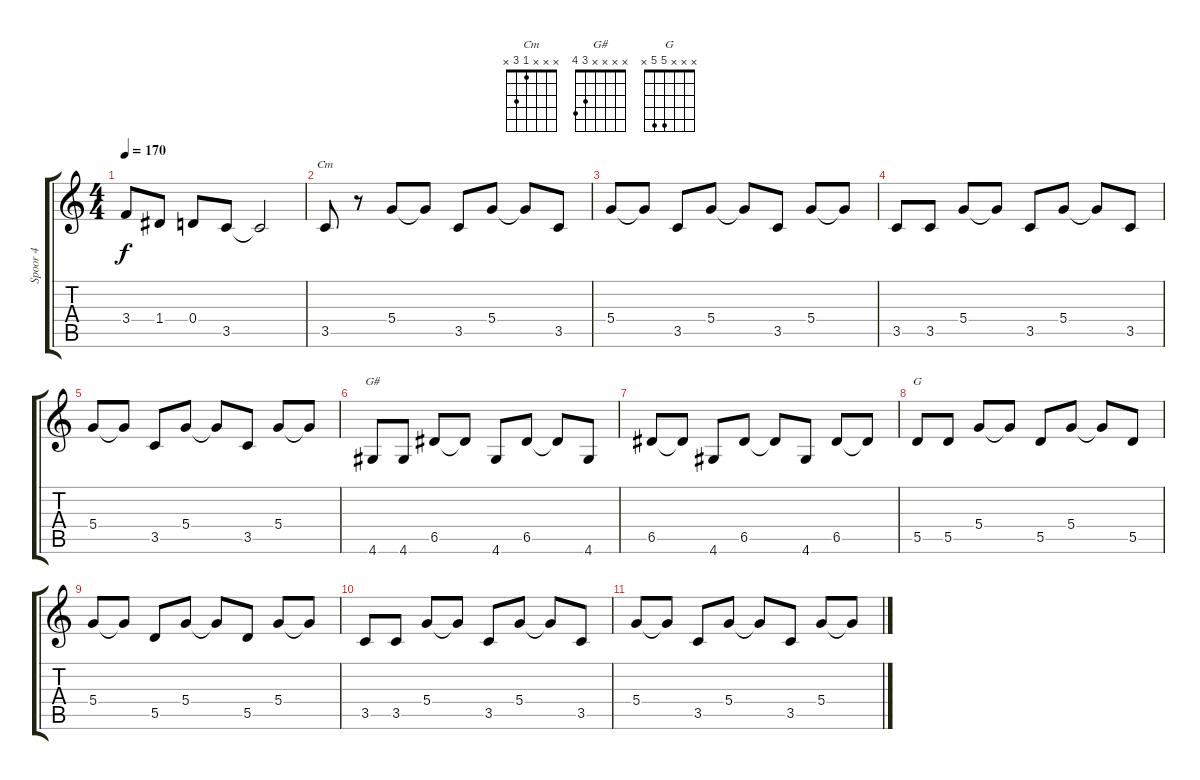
\track ("Spoor 4" "Spoor 4") {instrument distortionguitar}
\staff {score tabs}
\tuning (E4 B3 G3 D3 A2 E2) {hide}
\chord ("Cm" x x x 1 3 x)
\chord ("G#" x x x x 3 4)
\chord ("G" x x x 5 5 x)
\ts (4 4)
\tempo 170
\clef g2
\ks c
3.4.8{dy f} 1.4.8 0.4.8 3.5.8 3.5{t}.2 |
3.5.8{ch "Cm"} r.8 5.4.8 5.4{t}.8 3.5.8 5.4.8 5.4{t}.8 3.5.8 |
5.4.8{volume 9} 5.4{t}.8 3.5.8 5.4.8 5.4{t}.8 3.5.8 5.4.8 5.4{t}.8 |
3.5.8{volume 8} 3.5.8 5.4.8 5.4{t}.8 3.5.8 5.4.8 5.4{t}.8 3.5.8 |
5.4.8{volume 7} 5.4{t}.8 3.5.8 5.4.8 5.4{t}.8 3.5.8 5.4.8 5.4{t}.8 |
4.6.8{ch "G#" volume 6} 4.6.8 6.5.8 6.5{t}.8 4.6.8 6.5.8 6.5{t}.8 4.6.8 |
6.5.8{volume 5} 6.5{t}.8 4.6.8 6.5.8 6.5{t}.8 4.6.8 6.5.8 6.5{t}.8 |
5.5.8{ch "G" volume 4} 5.5.8 5.4.8 5.4{t}.8 5.5.8 5.4.8 5.4{t}.8 5.5.8 |
5.4.8{volume 3} 5.4{t}.8 5.5.8 5.4.8 5.4{t}.8 5.5.8 5.4.8 5.4{t}.8 |
3.5.8 3.5.8 5.4.8 5.4{t}.8 3.5.8 5.4.8 5.4{t}.8 3.5.8 |
5.4.8 5.4{t}.8 3.5.8 5.4.8 5.4{t}.8 3.5.8 5.4.8 5.4{t}.8
